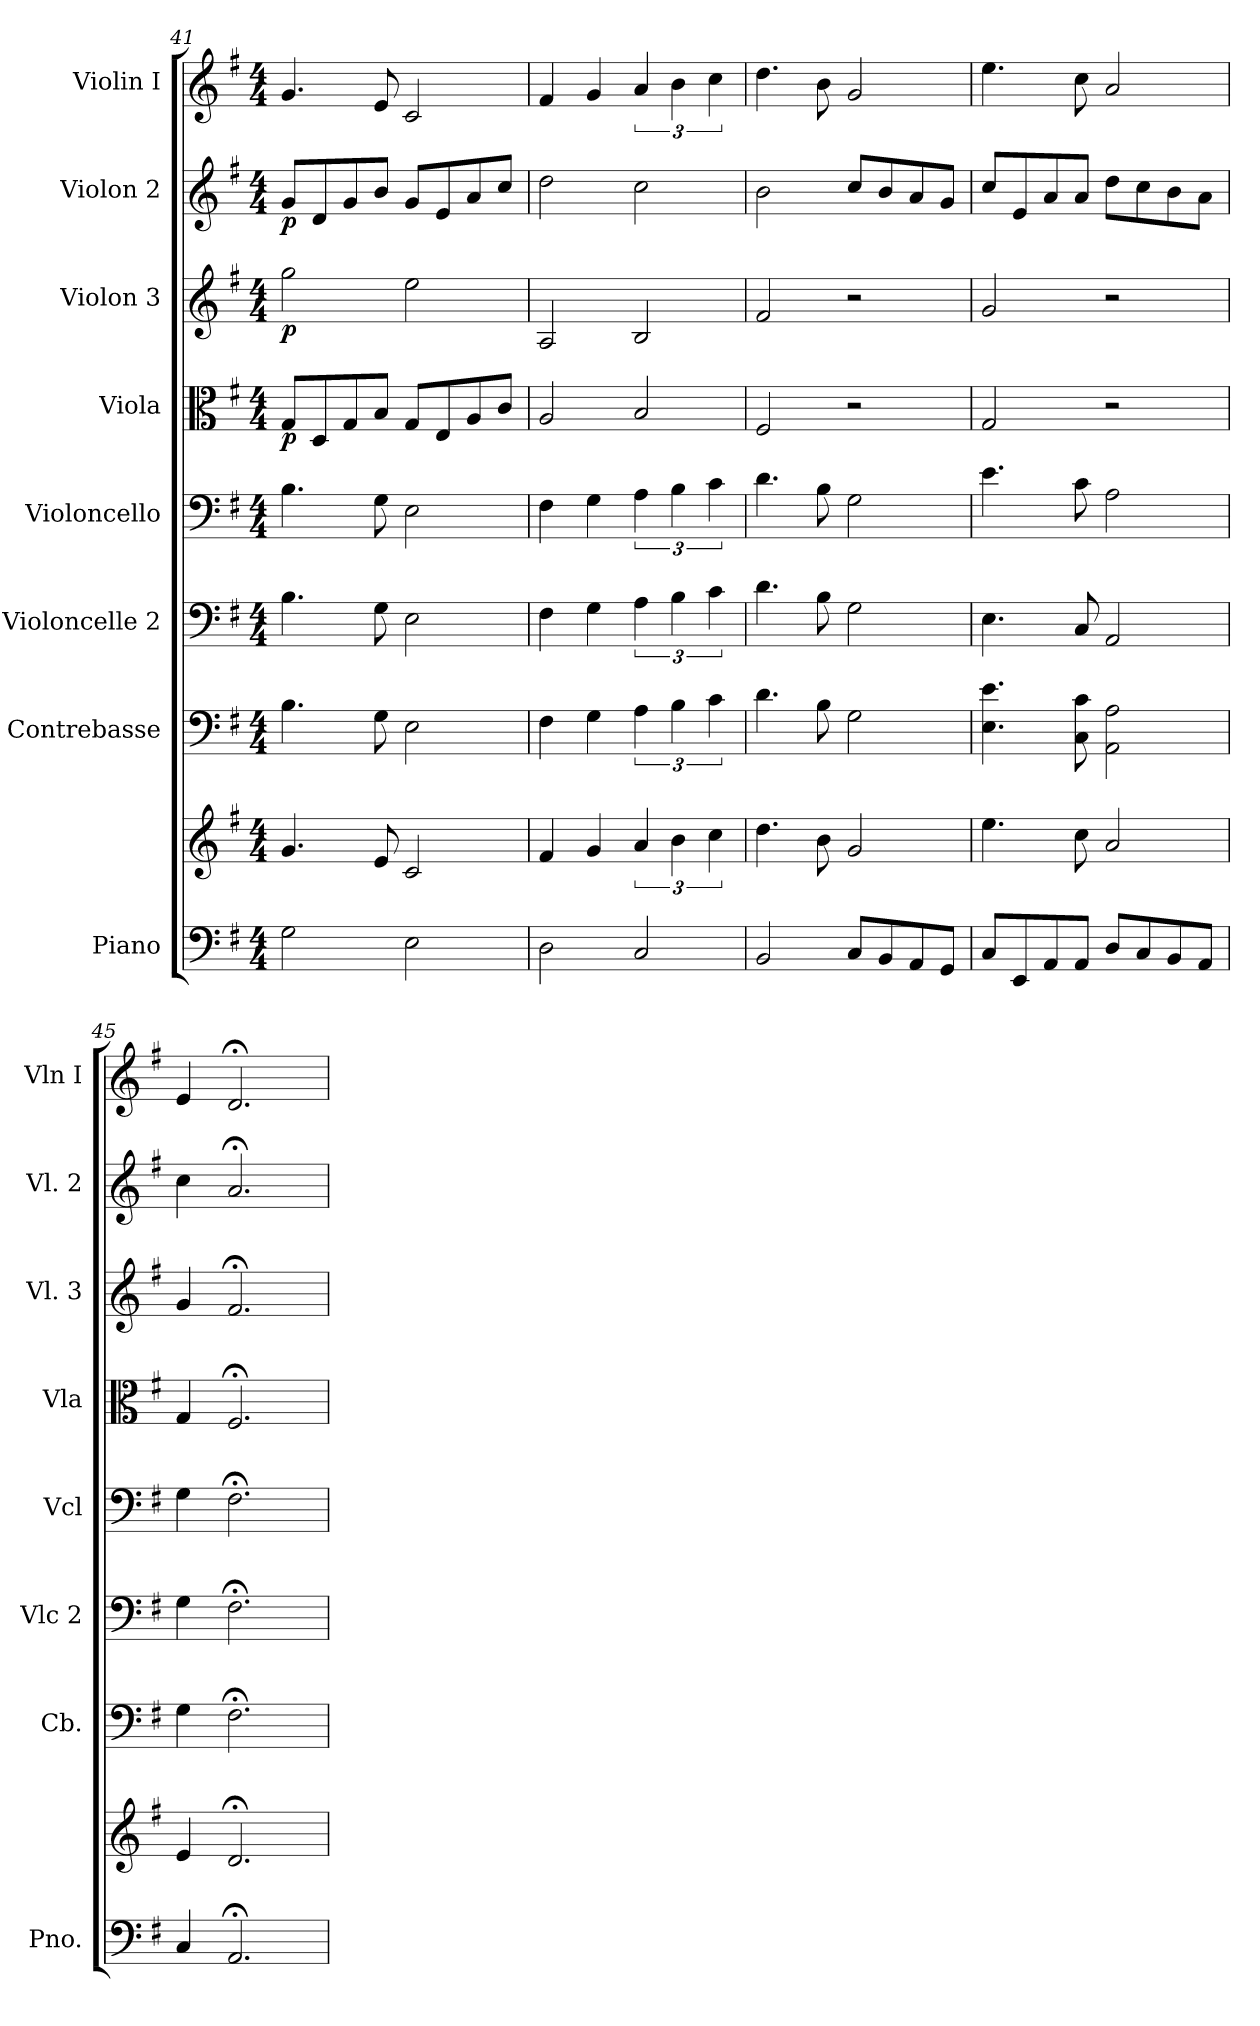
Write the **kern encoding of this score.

**kern	**kern	**kern	**kern	**kern	**kern	**dynam	**kern	**dynam	**kern	**dynam	**kern
*part8	*part8	*part7	*part6	*part5	*part4	*part4	*part3	*part3	*part2	*part2	*part1
*staff9	*staff8	*staff7	*staff6	*staff5	*staff4	*staff4	*staff3	*staff3	*staff2	*staff2	*staff1
*I"Piano	*	*I"Contrebasse	*I"Violoncelle 2	*I"Violoncello	*I"Viola	*	*I"Violon 3	*	*I"Violon 2	*	*I"Violin I
*I'Pno.	*	*I'Cb.	*I'Vlc 2	*I'Vcl	*I'Vla	*	*I'Vl. 3	*	*I'Vl. 2	*	*I'Vln I
*clefF4	*clefG2	*clefF4	*clefF4	*clefF4	*clefC3	*	*clefG2	*	*clefG2	*	*clefG2
*	*	*ITrd7c12	*	*	*	*	*	*	*	*	*
*k[f#]	*k[f#]	*k[f#]	*k[f#]	*k[f#]	*k[f#]	*	*k[f#]	*	*k[f#]	*	*k[f#]
*M4/4	*M4/4	*M4/4	*M4/4	*M4/4	*M4/4	*	*M4/4	*	*M4/4	*	*M4/4
=41	=41	=41	=41	=41	=41	=41	=41	=41	=41	=41	=41
!	!	!	!	!	!	!LO:DY:b	!	!LO:DY:b	!	!LO:DY:b	!
2G\	4.g/	4.BB\	4.B\	4.B\	8G/L	p	2gg\	p	8g/L	p	4.g/
.	.	.	.	.	8D/	.	.	.	8d/	.	.
.	.	.	.	.	8G/	.	.	.	8g/	.	.
.	8e/	8GG\	8G\	8G\	8B/J	.	.	.	8b/J	.	8e/
2E\	2c/	2EE\	2E\	2E\	8G/L	.	2ee\	.	8g/L	.	2c/
.	.	.	.	.	8E/	.	.	.	8e/	.	.
.	.	.	.	.	8A/	.	.	.	8a/	.	.
.	.	.	.	.	8c/J	.	.	.	8cc/J	.	.
=42	=42	=42	=42	=42	=42	=42	=42	=42	=42	=42	=42
2D\	4f#/	4FF#\	4F#\	4F#\	2A/	.	2A/	.	2dd\	.	4f#/
.	4g/	4GG\	4G\	4G\	.	.	.	.	.	.	4g/
2C/	6a/	6AA\	6A\	6A\	2B/	.	2B/	.	2cc\	.	6a/
.	6b\	6BB\	6B\	6B\	.	.	.	.	.	.	6b\
.	6cc\	6C\	6c\	6c\	.	.	.	.	.	.	6cc\
=43	=43	=43	=43	=43	=43	=43	=43	=43	=43	=43	=43
2BB/	4.dd\	4.D\	4.d\	4.d\	2F#/	.	2f#/	.	2b\	.	4.dd\
.	8b\	8BB\	8B\	8B\	.	.	.	.	.	.	8b\
8C/L	2g/	2GG\	2G\	2G\	2r	.	2r	.	8cc/L	.	2g/
8BB/	.	.	.	.	.	.	.	.	8b/	.	.
8AA/	.	.	.	.	.	.	.	.	8a/	.	.
8GG/J	.	.	.	.	.	.	.	.	8g/J	.	.
=44	=44	=44	=44	=44	=44	=44	=44	=44	=44	=44	=44
8C/L	4.ee\	4.EE\ 4.E\	4.E\	4.e\	2G/	.	2g/	.	8cc/L	.	4.ee\
8EE/	.	.	.	.	.	.	.	.	8e/	.	.
8AA/	.	.	.	.	.	.	.	.	8a/	.	.
8AA/J	8cc\	8CC\ 8C\	8C/	8c\	.	.	.	.	8a/J	.	8cc\
8D/L	2a/	2AAA\ 2AA\	2AA/	2A\	2r	.	2r	.	8dd\L	.	2a/
8C/	.	.	.	.	.	.	.	.	8cc\	.	.
8BB/	.	.	.	.	.	.	.	.	8b\	.	.
8AA/J	.	.	.	.	.	.	.	.	8a\J	.	.
=45	=45	=45	=45	=45	=45	=45	=45	=45	=45	=45	=45
4C/	4e/	4GG\	4G\	4G\	4G/	.	4g/	.	4cc\	.	4e/
2.AA;</	2.d;</	2.FF#;<\	2.F#;<\	2.F#;<\	2.F#;</	.	2.f#;</	.	2.a;</	.	2.d;</
=	=	=	=	=	=	=	=	=	=	=	=
*-	*-	*-	*-	*-	*-	*-	*-	*-	*-	*-	*-
